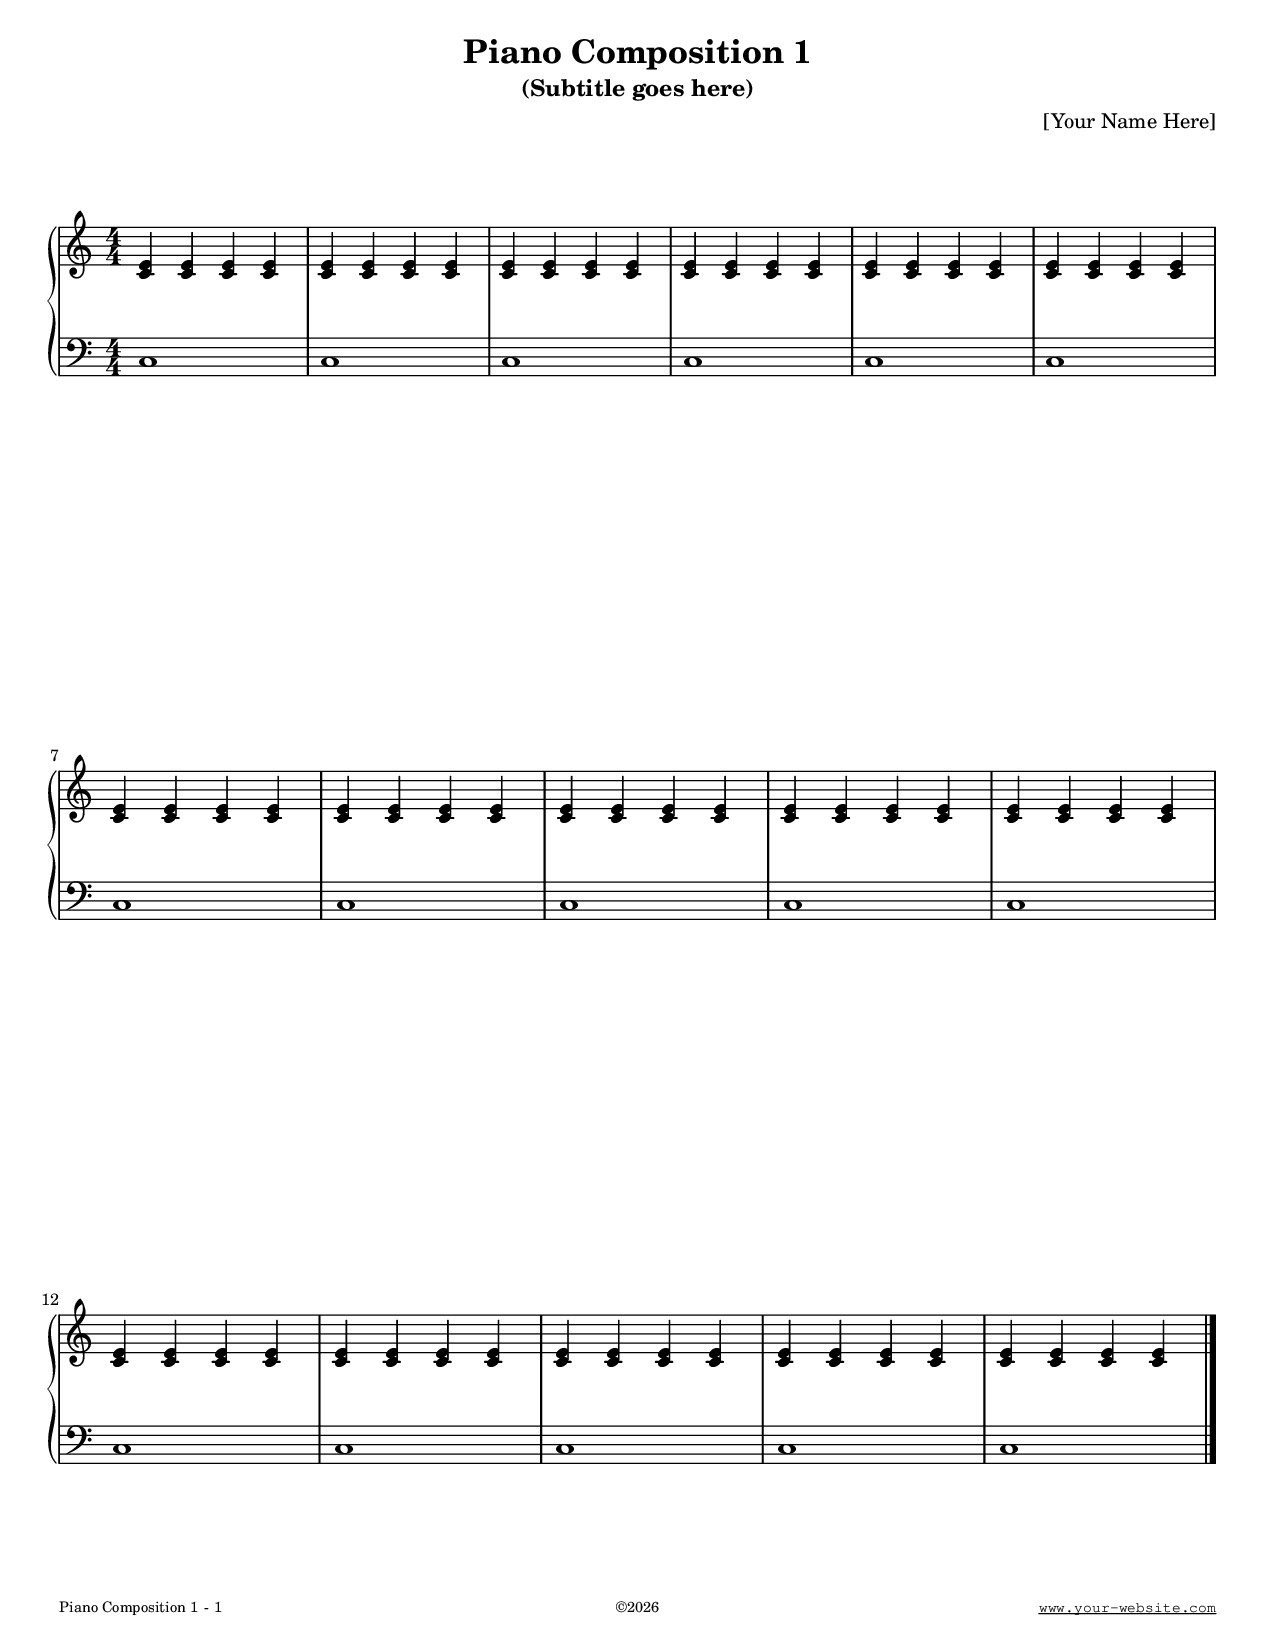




tune_title = "Piano Composition 1"
tune_subtitle = "(Subtitle goes here)"
tune_tempo = "Moderato"


\include "../../lilypond_include_files/lilypond_include_file_legit.ily"


% Set to ##t if your score is less than one page:
\paper {
ragged-last-bottom = ##f
ragged-bottom = ##f
page-count = 1
}


theChords = \chordmode { \transpose c c { 
\set chordNameExceptions = #chExceptions
\override ParenthesesItem.font-size = #2

% Include chord names if necessary

}}



theTopNotes = \transpose c c { \relative c' { 
\set Staff.midiInstrument = "acoustic grand"
\numericTimeSignature
\set Staff.printKeyCancellation = ##f
\override ParenthesesItem.font-size = #5
\override ParenthesesItem.padding = #1
\once \override Score.MetronomeMark #'extra-offset = #'(0.0 . 2.0)
\override Glissando #'style = #' trill

<c e>4 <c e> <c e> <c e>
<c e> <c e> <c e> <c e>
<c e> <c e> <c e> <c e>
<c e> <c e> <c e> <c e>

<c e>4 <c e> <c e> <c e>
<c e> <c e> <c e> <c e>
<c e> <c e> <c e> <c e>
<c e> <c e> <c e> <c e>

<c e>4 <c e> <c e> <c e>
<c e> <c e> <c e> <c e>
<c e> <c e> <c e> <c e>
<c e> <c e> <c e> <c e>

<c e>4 <c e> <c e> <c e>
<c e> <c e> <c e> <c e>
<c e> <c e> <c e> <c e>
<c e> <c e> <c e> <c e> \bar "|."



}}

theBottomNotes = \transpose c c { \relative c { 
\set Staff.midiInstrument = "acoustic grand"
\numericTimeSignature
\set Staff.printKeyCancellation = ##f
\override ParenthesesItem.font-size = #5
\override ParenthesesItem.padding = #1
\override Glissando #'style = #' trill
\clef bass

c1 c c c
c c c c
c c c c
c c c c



}}



theWords = \lyricmode {
Lyrics lyrics lyrics etc.
}



%{ 
If you want to make a midi file to listen to and check your notes, uncomment the \midi line. Then
comment out the \new ChordNames line, because if you leave it in, Lilypond will generate ugly midi
chords
%}
\score {
<<
\set Score.markFormatter = #format-mark-box-alphabet
\new ChordNames \theChords
\new PianoStaff <<

\new Staff \theTopNotes
\new Staff \theBottomNotes
%\addlyrics { \theWords }
>>
>>
\layout{
\context { \Voice \consists "Pitch_squash_engraver"}
\context{\Lyrics 
\override LyricText.font-name = #"New Century Schoolbook"
\override LyricText.self-alignment-X = #LEFT
}
}
%\midi {\tempo 4 = 200}
}












